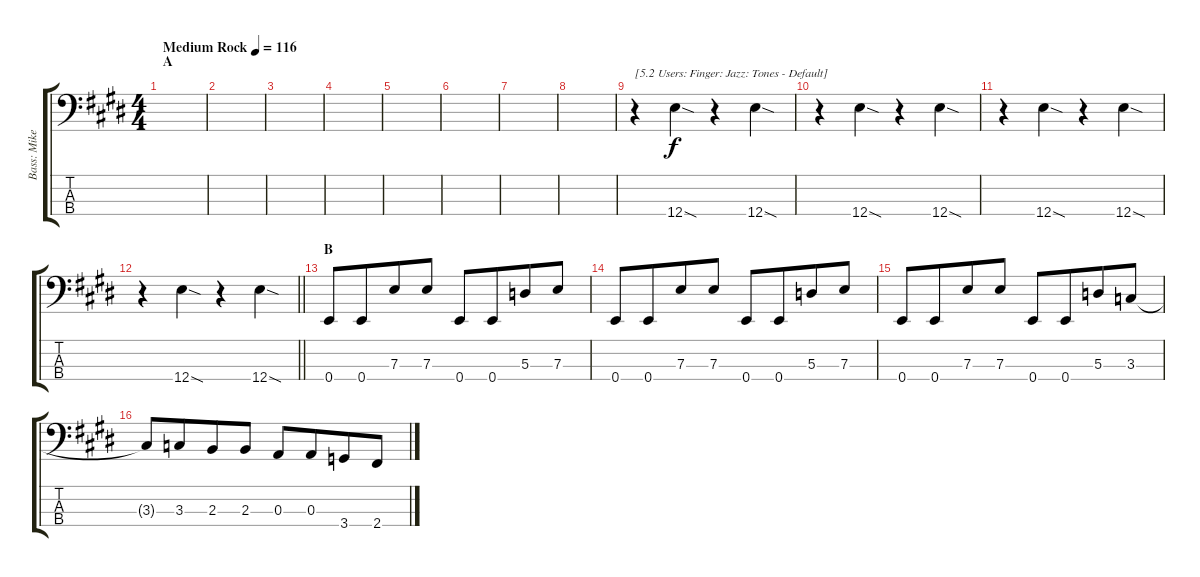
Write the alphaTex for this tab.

\track ("Bass: Mike" "Bass: Mike") {instrument electricbassfinger}
\staff {score tabs}
\tuning (G2 D2 A1 E1) {hide}
\ts (4 4)
\section ("" "A")
\tempo (116 "Medium Rock")
\clef f4
\ks e
|
|
|
|
|
|
|
|
r.4{txt "[5.2 Users: Finger: Jazz: Tones - Default]"} 12.4{sod}.4 r.4 12.4{sod}.4 |
r.4 12.4{sod}.4 r.4 12.4{sod}.4 |
r.4 12.4{sod}.4 r.4 12.4{sod}.4 |
\barLineRight lightlight
r.4 12.4{sod}.4 r.4 12.4{sod}.4 |
\section ("" "B")
0.4.8 0.4.8{beam merge} 7.3.8 7.3.8 0.4.8 0.4.8{beam merge} 5.3.8 7.3.8 |
0.4.8 0.4.8{beam merge} 7.3.8 7.3.8 0.4.8 0.4.8{beam merge} 5.3.8 7.3.8 |
0.4.8 0.4.8{beam merge} 7.3.8 7.3.8 0.4.8 0.4.8{beam merge} 5.3.8 3.3.8 |
3.3{t}.8 3.3.8{beam merge} 2.3.8 2.3.8 0.3.8 0.3.8{beam merge} 3.4.8 2.4.8
